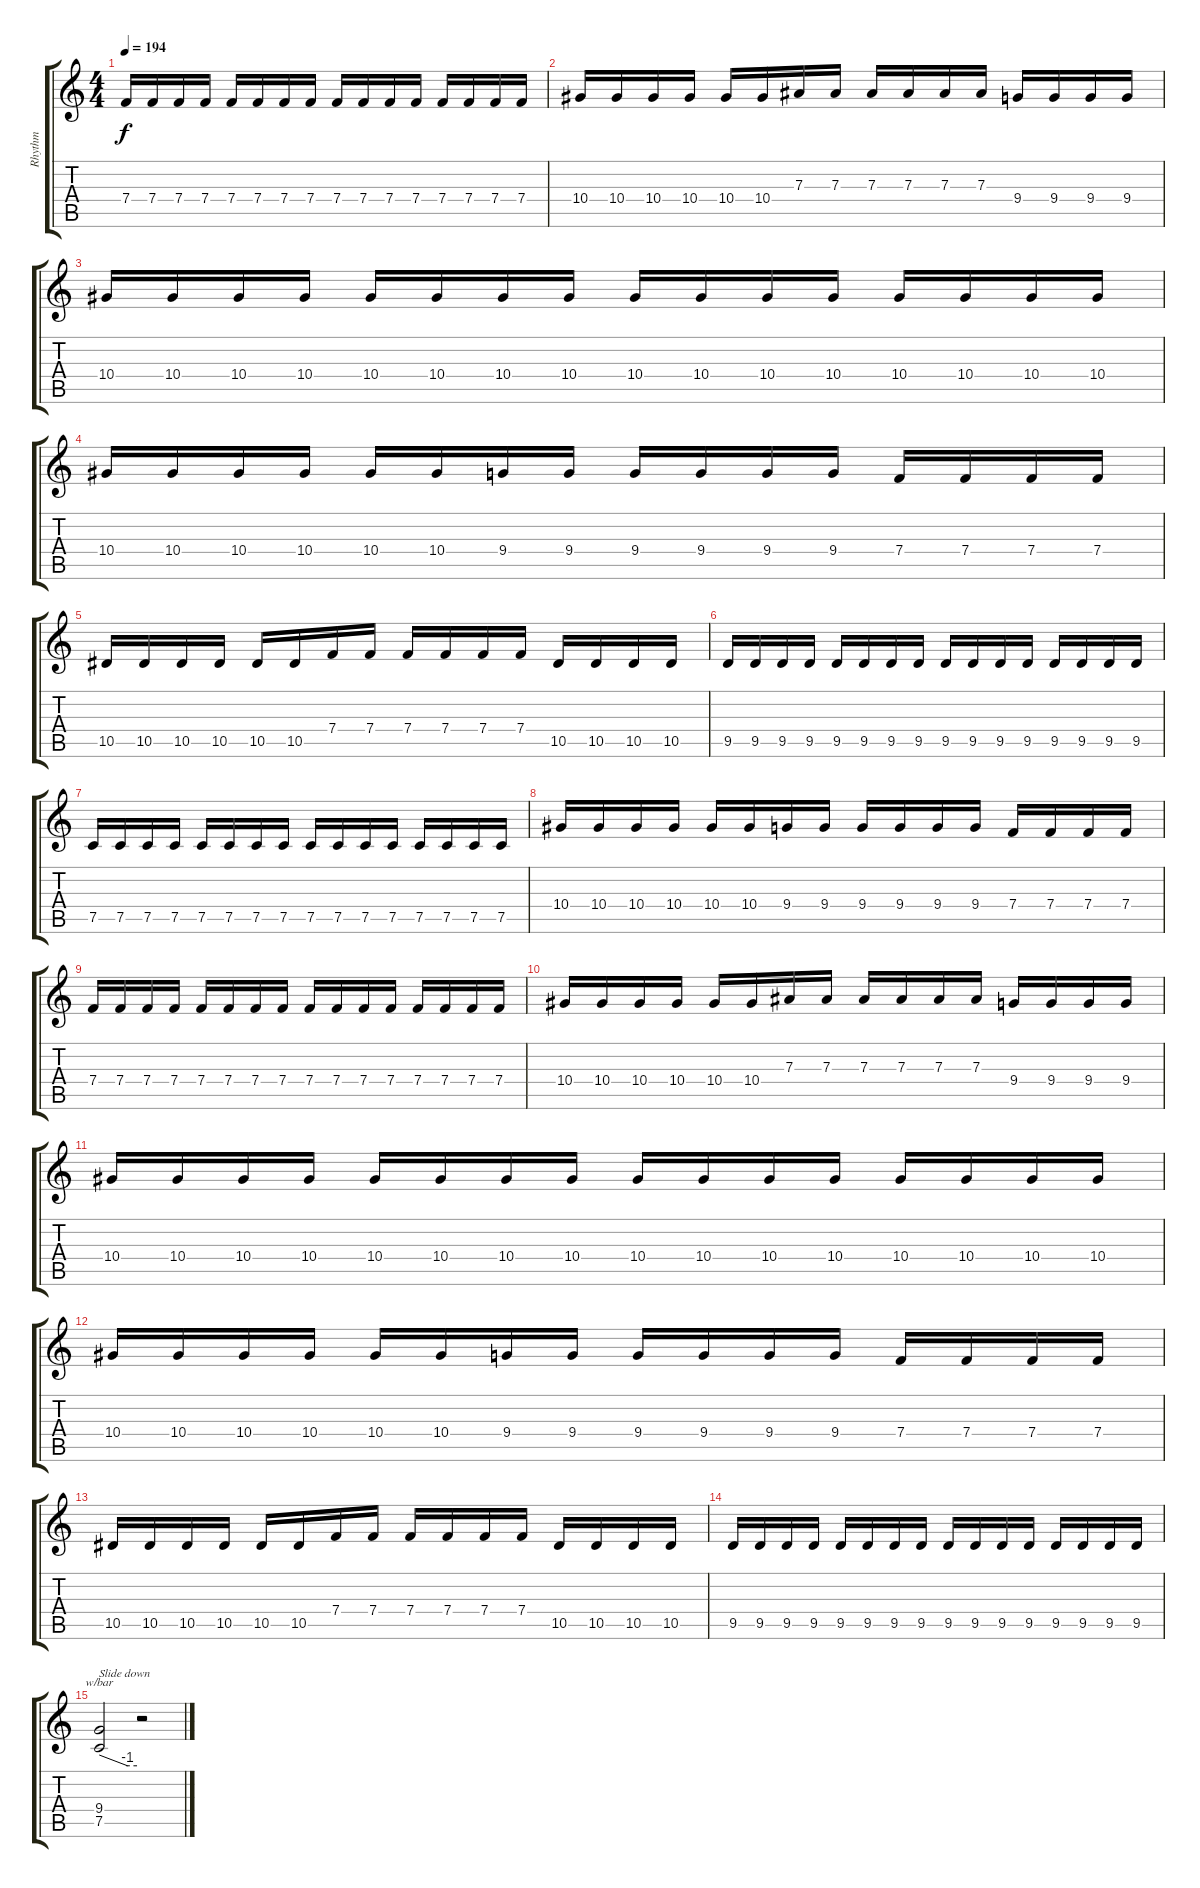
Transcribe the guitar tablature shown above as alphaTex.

\track ("Rhythm" "Rhythm") {instrument overdrivenguitar}
\staff {score tabs}
\tuning (C4 G3 Eb3 Bb2 F2 C2) {hide}
\ts (4 4)
\tempo 194
\clef g2
\ks c
7.4.16{dy f} 7.4.16 7.4.16 7.4.16 7.4.16 7.4.16 7.4.16 7.4.16 7.4.16 7.4.16 7.4.16 7.4.16 7.4.16 7.4.16 7.4.16 7.4.16 |
10.4.16 10.4.16 10.4.16 10.4.16 10.4.16 10.4.16 7.3.16 7.3.16 7.3.16 7.3.16 7.3.16 7.3.16 9.4.16 9.4.16 9.4.16 9.4.16 |
10.4.16 10.4.16 10.4.16 10.4.16 10.4.16 10.4.16 10.4.16 10.4.16 10.4.16 10.4.16 10.4.16 10.4.16 10.4.16 10.4.16 10.4.16 10.4.16 |
10.4.16 10.4.16 10.4.16 10.4.16 10.4.16 10.4.16 9.4.16 9.4.16 9.4.16 9.4.16 9.4.16 9.4.16 7.4.16 7.4.16 7.4.16 7.4.16 |
10.5.16 10.5.16 10.5.16 10.5.16 10.5.16 10.5.16 7.4.16 7.4.16 7.4.16 7.4.16 7.4.16 7.4.16 10.5.16 10.5.16 10.5.16 10.5.16 |
9.5.16 9.5.16 9.5.16 9.5.16 9.5.16 9.5.16 9.5.16 9.5.16 9.5.16 9.5.16 9.5.16 9.5.16 9.5.16 9.5.16 9.5.16 9.5.16 |
7.5.16 7.5.16 7.5.16 7.5.16 7.5.16 7.5.16 7.5.16 7.5.16 7.5.16 7.5.16 7.5.16 7.5.16 7.5.16 7.5.16 7.5.16 7.5.16 |
10.4.16 10.4.16 10.4.16 10.4.16 10.4.16 10.4.16 9.4.16 9.4.16 9.4.16 9.4.16 9.4.16 9.4.16 7.4.16 7.4.16 7.4.16 7.4.16 |
7.4.16 7.4.16 7.4.16 7.4.16 7.4.16 7.4.16 7.4.16 7.4.16 7.4.16 7.4.16 7.4.16 7.4.16 7.4.16 7.4.16 7.4.16 7.4.16 |
10.4.16 10.4.16 10.4.16 10.4.16 10.4.16 10.4.16 7.3.16 7.3.16 7.3.16 7.3.16 7.3.16 7.3.16 9.4.16 9.4.16 9.4.16 9.4.16 |
10.4.16 10.4.16 10.4.16 10.4.16 10.4.16 10.4.16 10.4.16 10.4.16 10.4.16 10.4.16 10.4.16 10.4.16 10.4.16 10.4.16 10.4.16 10.4.16 |
10.4.16 10.4.16 10.4.16 10.4.16 10.4.16 10.4.16 9.4.16 9.4.16 9.4.16 9.4.16 9.4.16 9.4.16 7.4.16 7.4.16 7.4.16 7.4.16 |
10.5.16 10.5.16 10.5.16 10.5.16 10.5.16 10.5.16 7.4.16 7.4.16 7.4.16 7.4.16 7.4.16 7.4.16 10.5.16 10.5.16 10.5.16 10.5.16 |
9.5.16 9.5.16 9.5.16 9.5.16 9.5.16 9.5.16 9.5.16 9.5.16 9.5.16 9.5.16 9.5.16 9.5.16 9.5.16 9.5.16 9.5.16 9.5.16 |
(9.4 7.5).2{tbe (custom default 0 0 45 -4 60 -4) txt "Slide down"} r.2
